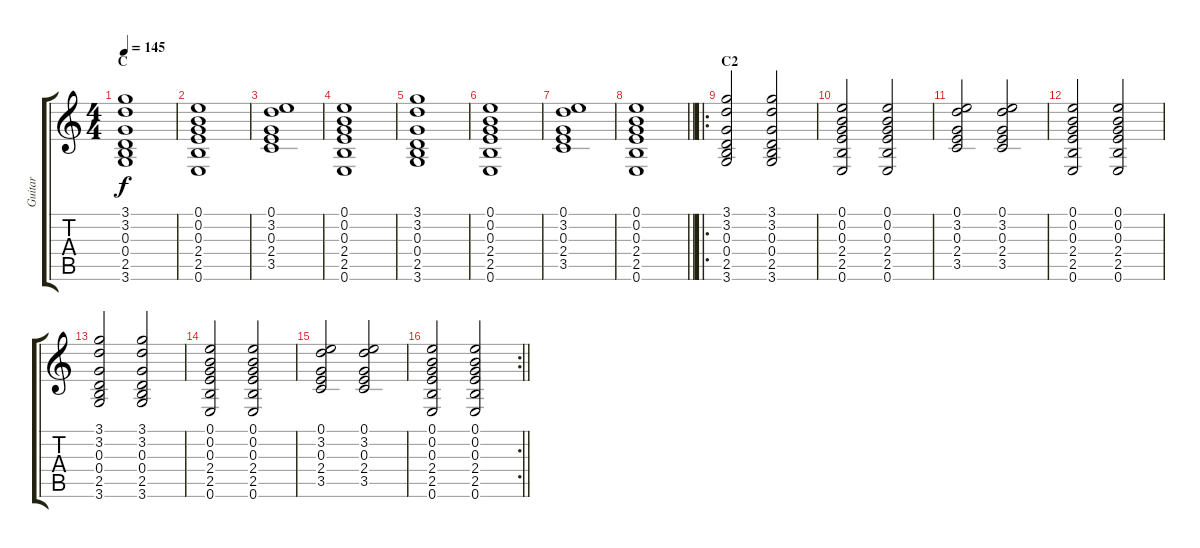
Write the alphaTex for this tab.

\track ("Guitar" "Guitar") {instrument acousticguitarsteel}
\staff {score tabs}
\tuning (E4 B3 G3 D3 A2 E2) {hide}
\ts (4 4)
\section ("" "C")
\tempo 145
\clef g2
\ks c
(3.1 3.2 0.3 0.4 2.5 3.6).1{dy f} |
(0.1 0.2 0.3 2.4 2.5 0.6).1 |
(0.1 3.2 0.3 2.4 3.5).1 |
(0.1 0.2 0.3 2.4 2.5 0.6).1 |
(3.1 3.2 0.3 0.4 2.5 3.6).1 |
(0.1 0.2 0.3 2.4 2.5 0.6).1 |
(0.1 3.2 0.3 2.4 3.5).1 |
\barLineRight lightlight
(0.1 0.2 0.3 2.4 2.5 0.6).1 |
\ro
\section ("" "C2")
(3.1 3.2 0.3 0.4 2.5 3.6).2 (3.1 3.2 0.3 0.4 2.5 3.6).2 |
(0.1 0.2 0.3 2.4 2.5 0.6).2{beam merge} (0.1 0.2 0.3 2.4 2.5 0.6).2 |
(0.1 3.2 0.3 2.4 3.5).2 (0.1 3.2 0.3 2.4 3.5).2 |
(0.1 0.2 0.3 2.4 2.5 0.6).2{beam merge} (0.1 0.2 0.3 2.4 2.5 0.6).2 |
(3.1 3.2 0.3 0.4 2.5 3.6).2{beam merge} (3.1 3.2 0.3 0.4 2.5 3.6).2 |
(0.1 0.2 0.3 2.4 2.5 0.6).2 (0.1 0.2 0.3 2.4 2.5 0.6).2 |
(0.1 3.2 0.3 2.4 3.5).2{beam merge} (0.1 3.2 0.3 2.4 3.5).2 |
\rc 2
\barLineRight lightlight
(0.1 0.2 0.3 2.4 2.5 0.6).2 (0.1 0.2 0.3 2.4 2.5 0.6).2
